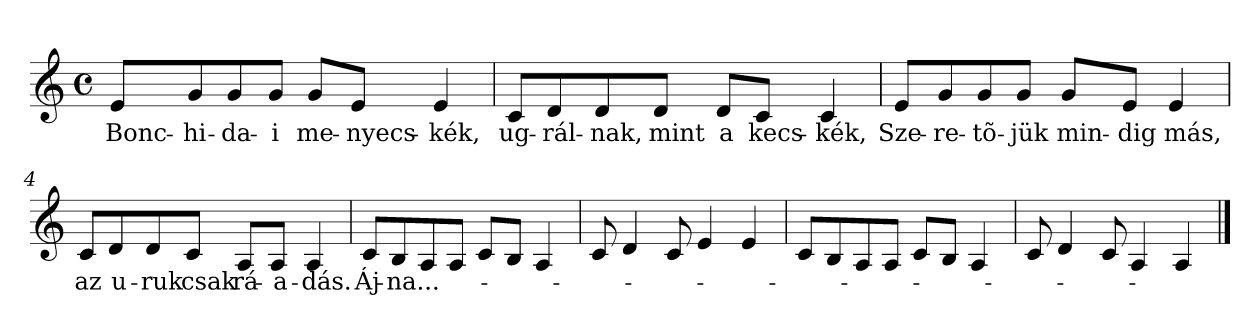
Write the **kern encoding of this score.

**kern	**text
*part1	*part1
*staff1	*staff1
*clefG2	*
*k[]	*
*C:	*
*M4/4	*
*met(c)	*
=1	=1
!	!LO:LY:b
8e/L	Bonc-
!	!LO:LY:b
8g/	-hi-
!	!LO:LY:b
8g/	-da-
!	!LO:LY:b
8g/J	-i
!	!LO:LY:b
8g/L	me-
!	!LO:LY:b
8e/J	-nyecs-
!	!LO:LY:b
4e/	-kék,
=2	=2
!	!LO:LY:b
8c/L	ug-
!	!LO:LY:b
8d/	-rál-
!	!LO:LY:b
8d/	-nak,
!	!LO:LY:b
8d/J	mint
!	!LO:LY:b
8d/L	a
!	!LO:LY:b
8c/J	kecs-
!	!LO:LY:b
4c/	-kék,
!!LO:LB:g=z
=3	=3
!	!LO:LY:b
8e/L	Sze-
!	!LO:LY:b
8g/	-re-
!	!LO:LY:b
8g/	-tõ-
!	!LO:LY:b
8g/J	-jük
!	!LO:LY:b
8g/L	min-
!	!LO:LY:b
8e/J	-dig
!	!LO:LY:b
4e/	más,
=4	=4
!	!LO:LY:b
8c/L	az
!	!LO:LY:b
8d/	u-
!	!LO:LY:b
8d/	-ruk
!	!LO:LY:b
8c/J	csak
!	!LO:LY:b
8A/L	rá-
!	!LO:LY:b
8A/J	-a-
!	!LO:LY:b
4A/	-dás.
!!LO:LB:g=z
=5	=5
!	!LO:LY:b
8c/L	Áj-
!	!LO:LY:b
8B/	-na...-
8A/	.
8A/J	.
8c/L	.
8B/J	.
4A/	.
=6	=6
8c/	.
4d/	.
8c/	.
4e/	.
4e/	.
=7	=7
8c/L	.
8B/	.
8A/	.
8A/J	.
8c/L	.
8B/J	.
4A/	.
=8	=8
8c/	.
4d/	.
8c/	.
4A/	.
4A/	.
==	==
*-	*-
